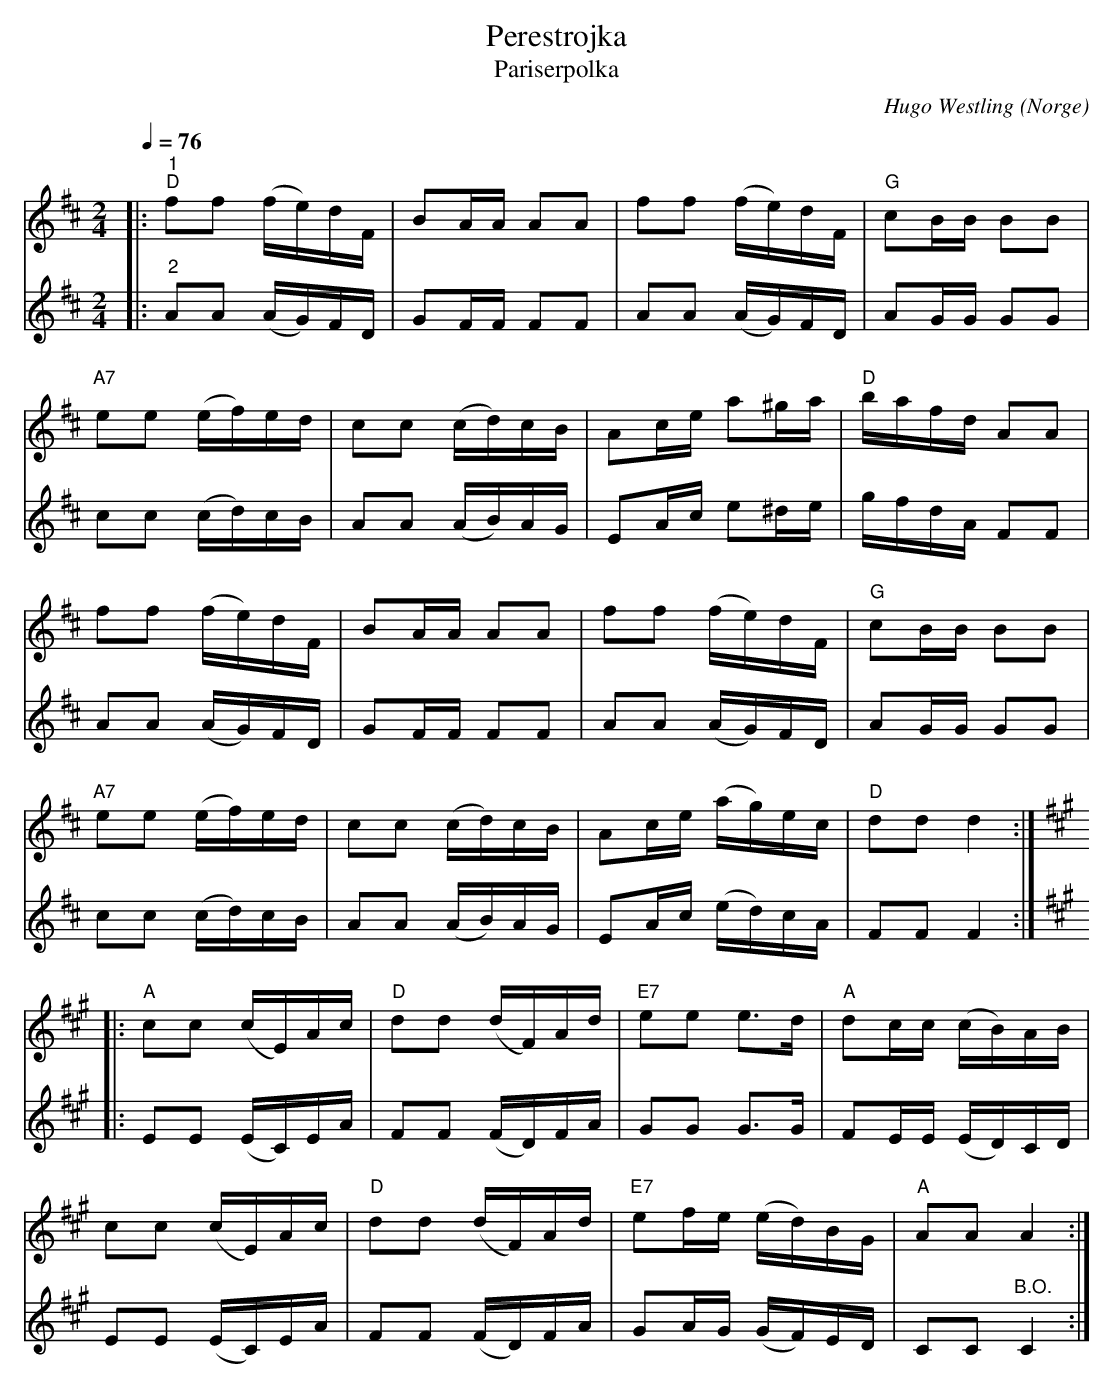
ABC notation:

X:1
T:Perestrojka
T:Pariserpolka
C:Hugo Westling
O:Norge
L:1/16
Q:1/4=76
M:2/4
K:D
V:1
|:"^1""D" f2f2 (fe)dF | B2AA A2A2 | f2f2 (fe)dF |"G" c2BB B2B2 |
"A7" e2e2 (ef)ed | c2c2 (cd)cB | A2ce a2^ga |"D" bafd A2A2 |
f2f2 (fe)dF | B2AA A2A2 | f2f2 (fe)dF |"G" c2BB B2B2 |
"A7" e2e2 (ef)ed | c2c2 (cd)cB | A2ce (ag)ec |"D" d2d2 d4 ::
[K:A]"A" c2c2 (cE)Ac |"D" d2d2 (dF)Ad |"E7" e2e2 e2>d2 |"A" d2cc (cB)AB |
c2c2 (cE)Ac | "D" d2d2 (dF)Ad |"E7" e2fe (ed)BG |"A" A2A2 A4 :|
V:2
|:"^2" A2A2 (AG)FD | G2FF F2F2 | A2A2 (AG)FD | A2GG G2G2 | c2c2 (cd)cB | A2A2 (AB)AG | E2Ac e2^de |
gfdA F2F2 | A2A2 (AG)FD | G2FF F2F2 | A2A2 (AG)FD | A2GG G2G2 | c2c2 (cd)cB | A2A2 (AB)AG |
E2Ac (ed)cA | F2F2 F4 ::[K:A] E2E2 (EC)EA | F2F2 (FD)FA | G2G2 G2>G2 | F2EE (ED)CD | E2E2 (EC)EA | F2F2 (FD)FA | G2AG (GF)ED | C2C2 "^B.O." C4 :|
